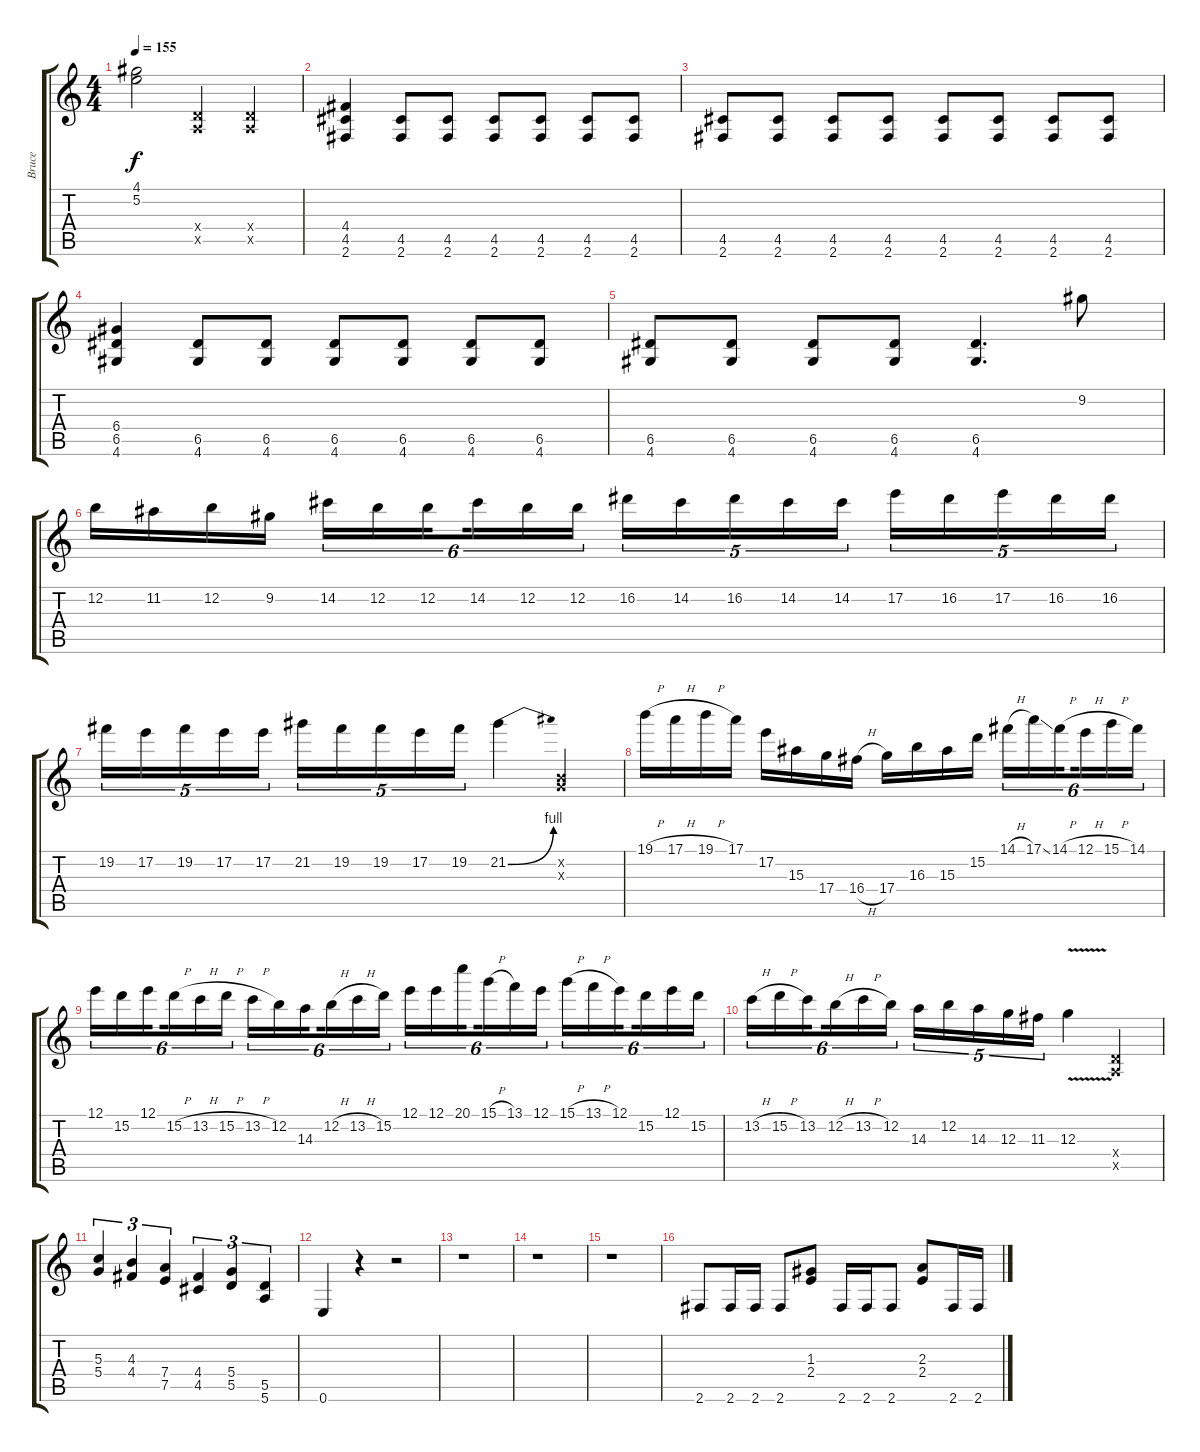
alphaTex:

\track ("Bruce" "Bruce") {instrument acousticguitarsteel}
\staff {score tabs}
\tuning (E4 B3 G3 D3 A2 E2) {hide}
\ts (4 4)
\tempo 155
\clef g2
\ks c
(4.1{t} 5.2{t}).2{dy f} (0.4{x} 0.5{x}).4 (0.4{x} 0.5{x}).4 |
(4.4 4.5 2.6).4 (4.5 2.6).8 (4.5 2.6).8 (4.5 2.6).8 (4.5 2.6).8 (4.5 2.6).8 (4.5 2.6).8 |
(4.5 2.6).8 (4.5 2.6).8 (4.5 2.6).8 (4.5 2.6).8 (4.5 2.6).8 (4.5 2.6).8 (4.5 2.6).8 (4.5 2.6).8 |
(6.4 6.5 4.6).4 (6.5 4.6).8 (6.5 4.6).8 (6.5 4.6).8 (6.5 4.6).8 (6.5 4.6).8 (6.5 4.6).8 |
(6.5 4.6).8 (6.5 4.6).8 (6.5 4.6).8 (6.5 4.6).8 (6.5 4.6).4{d} 9.2.8 |
12.2.16 11.2.16 12.2.16 9.2.16 14.2.16{tu (6 4)} 12.2.16{tu (6 4)} 12.2.16{tu (6 4) beam splitsecondary} 14.2.16{tu (6 4)} 12.2.16{tu (6 4)} 12.2.16{tu (6 4)} 16.2.16{tu (5 4)} 14.2.16{tu (5 4)} 16.2.16{tu (5 4)} 14.2.16{tu (5 4)} 14.2.16{tu (5 4)} 17.2.16{tu (5 4)} 16.2.16{tu (5 4)} 17.2.16{tu (5 4)} 16.2.16{tu (5 4)} 16.2.16{tu (5 4)} |
19.2.16{tu (5 4)} 17.2.16{tu (5 4)} 19.2.16{tu (5 4)} 17.2.16{tu (5 4)} 17.2.16{tu (5 4)} 21.2.16{tu (5 4)} 19.2.16{tu (5 4)} 19.2.16{tu (5 4)} 17.2.16{tu (5 4)} 19.2.16{tu (5 4)} 21.2{be (bend 0 0 60 4)}.4 (0.2{x} 0.3{x}).4 |
19.1{h}.16 17.1{h}.16 19.1{h}.16 17.1.16 17.2.16 15.3.16 17.4.16 16.4{h}.16 17.4.16 16.3.16 15.3.16 15.2.16 14.1{h}.16{tu (6 4)} 17.1{ss}.16{tu (6 4)} 14.1{h}.16{tu (6 4) beam splitsecondary} 12.1{h}.16{tu (6 4)} 15.1{h}.16{tu (6 4)} 14.1.16{tu (6 4)} |
12.1.16{tu (6 4)} 15.2.16{tu (6 4)} 12.1.16{tu (6 4) beam splitsecondary} 15.2{h}.16{tu (6 4)} 13.2{h}.16{tu (6 4)} 15.2{h}.16{tu (6 4)} 13.2{h}.16{tu (6 4)} 12.2.16{tu (6 4)} 14.3.16{tu (6 4) beam splitsecondary} 12.2{h}.16{tu (6 4)} 13.2{h}.16{tu (6 4)} 15.2.16{tu (6 4)} 12.1.16{tu (6 4)} 12.1.16{tu (6 4)} 20.1.16{tu (6 4) beam splitsecondary} 15.1{h}.16{tu (6 4)} 13.1.16{tu (6 4)} 12.1.16{tu (6 4)} 15.1{h}.16{tu (6 4)} 13.1{h}.16{tu (6 4)} 12.1.16{tu (6 4) beam splitsecondary} 15.2.16{tu (6 4)} 12.1.16{tu (6 4)} 15.2.16{tu (6 4)} |
13.2{h}.16{tu (6 4)} 15.2{h}.16{tu (6 4)} 13.2.16{tu (6 4) beam splitsecondary} 12.2{h}.16{tu (6 4)} 13.2{h}.16{tu (6 4)} 12.2.16{tu (6 4)} 14.3.16{tu (5 4)} 12.2.16{tu (5 4)} 14.3.16{tu (5 4)} 12.3.16{tu (5 4)} 11.3.16{tu (5 4)} 12.3{v}.4 (0.4{x} 0.5{x}).4 |
(5.3 5.4).4{tu (3 2)} (4.3 4.4).4{tu (3 2)} (7.4 7.5).4{tu (3 2)} (4.4 4.5).4{tu (3 2)} (5.4 5.5).4{tu (3 2)} (5.5 5.6).4{tu (3 2)} |
0.6.4 r.4 r.2 |
r.1 |
r.1 |
r.1 |
2.6.8 2.6.16 2.6.16 2.6.8 (1.3 2.4).8 2.6.16 2.6.16 2.6.8 (2.3 2.4).8 2.6.16 2.6.16
